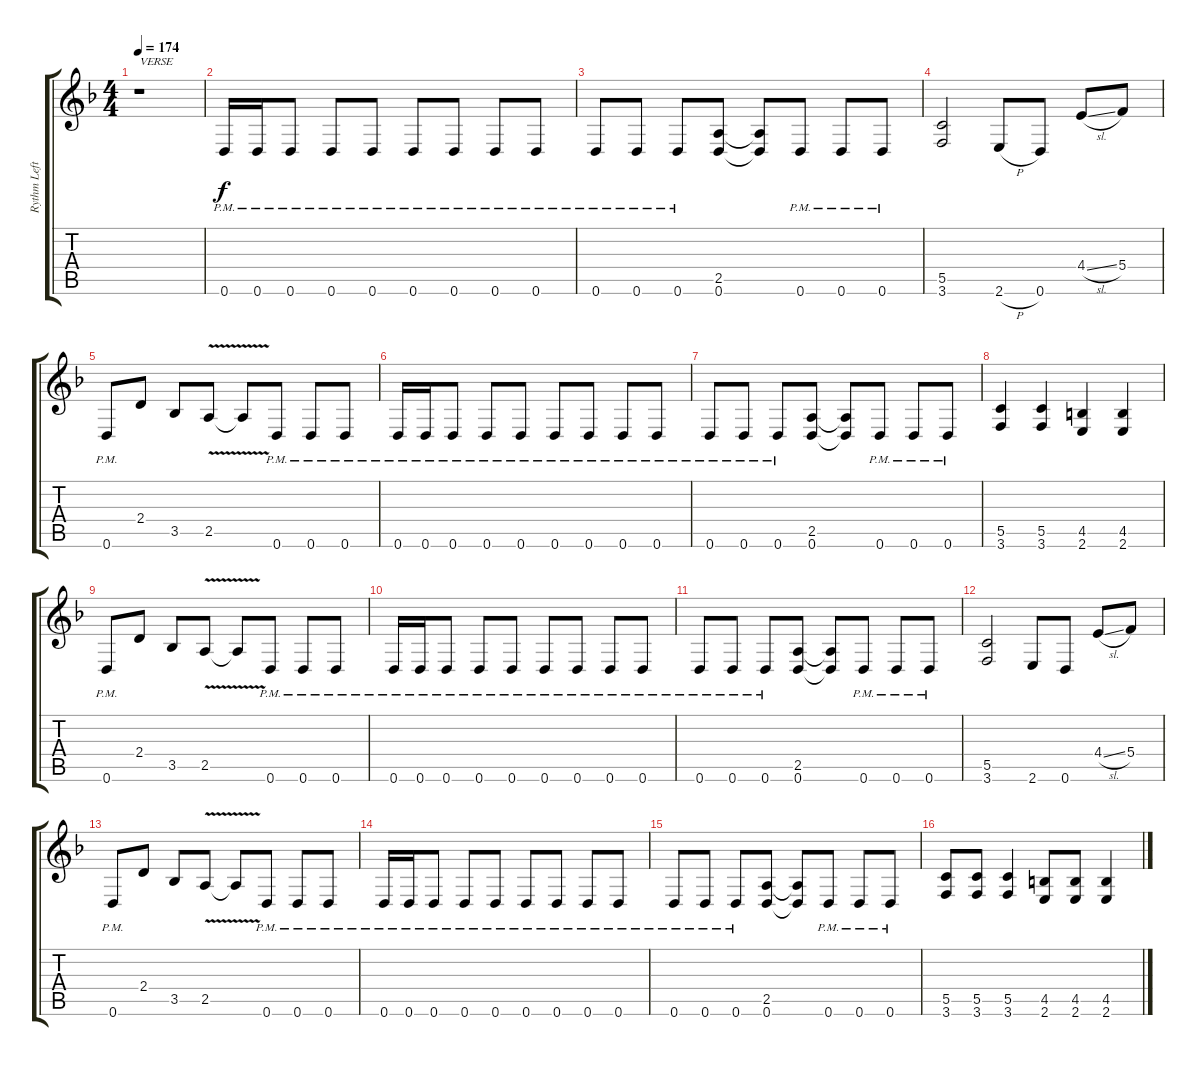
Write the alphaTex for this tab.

\track ("Rythm Left Channel" "Rythm Left") {instrument distortionguitar}
\staff {score tabs}
\tuning (D4 A3 F3 C3 G2 D2) {hide}
\ts (4 4)
\tempo 174
\clef g2
\ks dminor
r.1{txt "VERSE" dy f} |
0.6{pm}.16 0.6{pm}.16 0.6{pm}.8 0.6{pm}.8 0.6{pm}.8 0.6{pm}.8 0.6{pm}.8 0.6{pm}.8 0.6{pm}.8 |
0.6{pm}.8 0.6{pm}.8 0.6{pm}.8 (2.5 0.6).8 (2.5{t} 0.6{t}).8 0.6{pm}.8 0.6{pm}.8 0.6{pm}.8 |
(5.5 3.6).2 2.6{h}.8 0.6.8 4.4{sl}.8 5.4.8 |
0.6{pm}.8 2.4.8 3.5.8 2.5{v}.8 2.5{t}.8 0.6{pm}.8 0.6{pm}.8 0.6{pm}.8 |
0.6{pm}.16 0.6{pm}.16 0.6{pm}.8 0.6{pm}.8 0.6{pm}.8 0.6{pm}.8 0.6{pm}.8 0.6{pm}.8 0.6{pm}.8 |
0.6{pm}.8 0.6{pm}.8 0.6{pm}.8 (2.5 0.6).8 (2.5{t} 0.6{t}).8 0.6{pm}.8 0.6{pm}.8 0.6{pm}.8 |
(5.5 3.6).4 (5.5 3.6).4 (4.5 2.6).4 (4.5 2.6).4 |
0.6{pm}.8 2.4.8 3.5.8 2.5{v}.8 2.5{t}.8 0.6{pm}.8 0.6{pm}.8 0.6{pm}.8 |
0.6{pm}.16 0.6{pm}.16 0.6{pm}.8 0.6{pm}.8 0.6{pm}.8 0.6{pm}.8 0.6{pm}.8 0.6{pm}.8 0.6{pm}.8 |
0.6{pm}.8 0.6{pm}.8 0.6{pm}.8 (2.5 0.6).8 (2.5{t} 0.6{t}).8 0.6{pm}.8 0.6{pm}.8 0.6{pm}.8 |
(5.5 3.6).2 2.6.8 0.6.8 4.4{sl}.8 5.4.8 |
0.6{pm}.8 2.4.8 3.5.8 2.5{v}.8 2.5{t}.8 0.6{pm}.8 0.6{pm}.8 0.6{pm}.8 |
0.6{pm}.16 0.6{pm}.16 0.6{pm}.8 0.6{pm}.8 0.6{pm}.8 0.6{pm}.8 0.6{pm}.8 0.6{pm}.8 0.6{pm}.8 |
0.6{pm}.8 0.6{pm}.8 0.6{pm}.8 (2.5 0.6).8 (2.5{t} 0.6{t}).8 0.6{pm}.8 0.6{pm}.8 0.6{pm}.8 |
(5.5 3.6).8 (5.5 3.6).8 (5.5 3.6).4 (4.5 2.6).8 (4.5 2.6).8 (4.5 2.6).4
